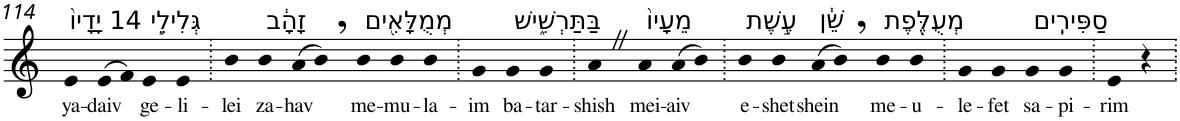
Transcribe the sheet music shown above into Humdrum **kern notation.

**kern	**text
*part1	*part1
*staff1	*staff1
*I"Piano	*
*I'Pno	*
!!LO:PB:g=z
*clefG2	*
*k[]	*
=114	=114
!LO:TX:a:t=14 יָדָיו֙	!
!	!LO:LY:b
4e	ya-
!	!LO:LY:b
(>8e	-daiv
8f)	.
!LO:TX:a:t=גְּלִילֵ֣י	!
!	!LO:LY:b
4e	ge-
!	!LO:LY:b
4e	-li-
=115.	=115.
!	!LO:LY:b
4b	-lei
!LO:TX:a:t=זָהָ֔ב	!
!	!LO:LY:b
4b	za-
!	!LO:LY:b
(>8a	-hav
8b,)	.
!LO:TX:a:t=מְמֻלָּאִ֖ים	!
!	!LO:LY:b
4b	me-
!	!LO:LY:b
4b	-mu-
!	!LO:LY:b
4b	-la-
=116.	=116.
!	!LO:LY:b
4g	-im
!LO:TX:a:t=בַּתַּרְשִׁ֑ישׁ	!
!	!LO:LY:b
4g	ba-
!	!LO:LY:b
4g	-tar-
=117.	=117.
!	!LO:LY:b
4aZ	-shish
!LO:TX:a:t=מֵעָיו֙	!
!	!LO:LY:b
4a	mei-
!	!LO:LY:b
(>8a	-aiv
8b)	.
=118.	=118.
!LO:TX:a:t=עֶ֣שֶׁת	!
!	!LO:LY:b
4b	e-
!	!LO:LY:b
4b	-shet
!LO:TX:a:t=שֵׁ֔ן	!
!	!LO:LY:b
(>8a	shein
8b,)	.
!LO:TX:a:t=מְעֻלֶּ֖פֶת	!
!	!LO:LY:b
4b	me-
!	!LO:LY:b
4b	-u-
=119.	=119.
!	!LO:LY:b
4g	-le-
!	!LO:LY:b
4g	-fet
!LO:TX:a:t=סַפִּירִֽים	!
!	!LO:LY:b
4g	sa-
!	!LO:LY:b
4g	-pi-
=120.	=120.
!	!LO:LY:b
4e	-rim
4r	.
=.	=.
*-	*-
